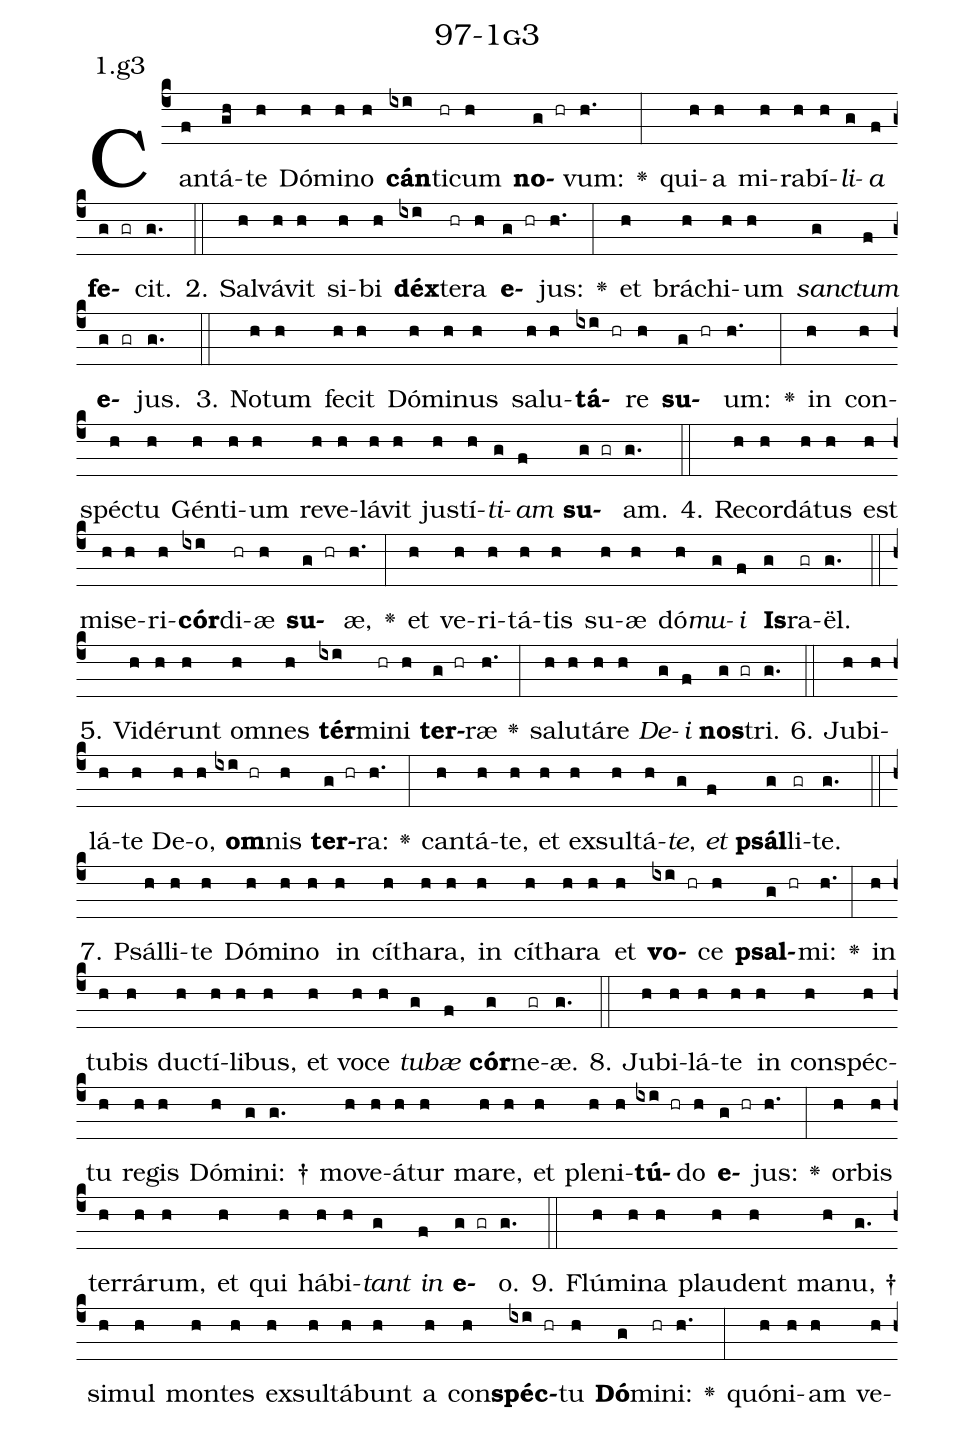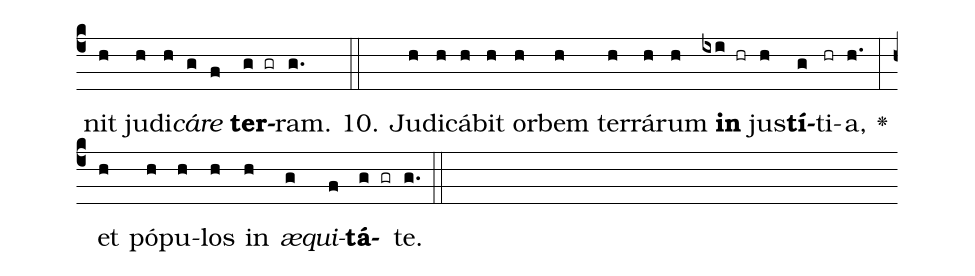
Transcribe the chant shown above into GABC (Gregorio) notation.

name: 97-1g3;
annotation: 1.g3;
%%
(c4)Can(f)tá(gh)te(h) Dó(h)mi(h)no(h) <b>cán</b>(ixi)ti(hr)cum(h) <b>no</b>(g hr)vum:(h.) <v>\greheightstar</v>(:) qui(h)a(h) mi(h)ra(h)bí(h)<i>li</i>(g)<i>a</i>(f) <b>fe</b>(g gr)cit.(g.) (::)
2. Sal(h)vá(h)vit(h) si(h)bi(h) <b>déx</b>(ixi)te(hr)ra(h) <b>e</b>(g hr)jus:(h.) <v>\greheightstar</v>(:) et(h) brá(h)chi(h)um(h) <i>sanc</i>(g)<i>tum</i>(f) <b>e</b>(g gr)jus.(g.) (::)
3. No(h)tum(h) fe(h)cit(h) Dó(h)mi(h)nus(h) sa(h)lu(h)<b>tá</b>(ixi hr)re(h) <b>su</b>(g hr)um:(h.) <v>\greheightstar</v>(:) in(h) con(h)spéc(h)tu(h) Gén(h)ti(h)um(h) re(h)ve(h)lá(h)vit(h) jus(h)tí(h)<i>ti</i>(g)<i>am</i>(f) <b>su</b>(g gr)am.(g.) (::)
4. Re(h)cor(h)dá(h)tus(h) est(h) mi(h)se(h)ri(h)<b>cór</b>(ixi)di(hr)æ(h) <b>su</b>(g hr)æ,(h.) <v>\greheightstar</v>(:) et(h) ve(h)ri(h)tá(h)tis(h) su(h)æ(h) dó(h)<i>mu</i>(g)<i>i</i>(f) <b>Is</b>(g)ra(gr)ël.(g.) (::)
5. Vi(h)dé(h)runt(h) om(h)nes(h) <b>tér</b>(ixi)mi(hr)ni(h) <b>ter</b>(g hr)ræ(h.) <v>\greheightstar</v>(:) sa(h)lu(h)tá(h)re(h) <i>De</i>(g)<i>i</i>(f) <b>nos</b>(g gr)tri.(g.) (::)
6. Ju(h)bi(h)lá(h)te(h) De(h)o,(h) <b>om</b>(ixi hr)nis(h) <b>ter</b>(g hr)ra:(h.) <v>\greheightstar</v>(:) can(h)tá(h)te,(h) et(h) ex(h)sul(h)tá(h)<i>te</i>,(g) <i>et</i>(f) <b>psál</b>(g)li(gr)te.(g.) (::)
7. Psál(h)li(h)te(h) Dó(h)mi(h)no(h) in(h) cí(h)tha(h)ra,(h) in(h) cí(h)tha(h)ra(h) et(h) <b>vo</b>(ixi hr)ce(h) <b>psal</b>(g hr)mi:(h.) <v>\greheightstar</v>(:) in(h) tu(h)bis(h) duc(h)tí(h)li(h)bus,(h) et(h) vo(h)ce(h) <i>tu</i>(g)<i>bæ</i>(f) <b>cór</b>(g)ne(gr)æ.(g.) (::)
8. Ju(h)bi(h)lá(h)te(h) in(h) con(h)spéc(h)tu(h) re(h)gis(h) Dó(h)mi(g)ni: †(g.) mo(h)ve(h)á(h)tur(h) ma(h)re,(h) et(h) ple(h)ni(h)<b>tú</b>(ixi hr)do(h) <b>e</b>(g hr)jus:(h.) <v>\greheightstar</v>(:) or(h)bis(h) ter(h)rá(h)rum,(h) et(h) qui(h) há(h)bi(h)<i>tant</i>(g) <i>in</i>(f) <b>e</b>(g gr)o.(g.) (::)
9. Flú(h)mi(h)na(h) plau(h)dent(h) ma(h)nu, †(g.) si(h)mul(h) mon(h)tes(h) ex(h)sul(h)tá(h)bunt(h) a(h) con(h)<b>spéc</b>(ixi hr)tu(h) <b>Dó</b>(g)mi(hr)ni:(h.) <v>\greheightstar</v>(:) quón(h)i(h)am(h) ve(h)nit(h) ju(h)di(h)<i>cá</i>(g)<i>re</i>(f) <b>ter</b>(g gr)ram.(g.) (::)
10. Ju(h)di(h)cá(h)bit(h) or(h)bem(h) ter(h)rá(h)rum(h) <b>in</b>(ixi hr) jus(h)<b>tí</b>(g)ti(hr)a,(h.) <v>\greheightstar</v>(:) et(h) pó(h)pu(h)los(h) in(h) <i>æ</i>(g)<i>qui</i>(f)<b>tá</b>(g gr)te.(g.) (::)
